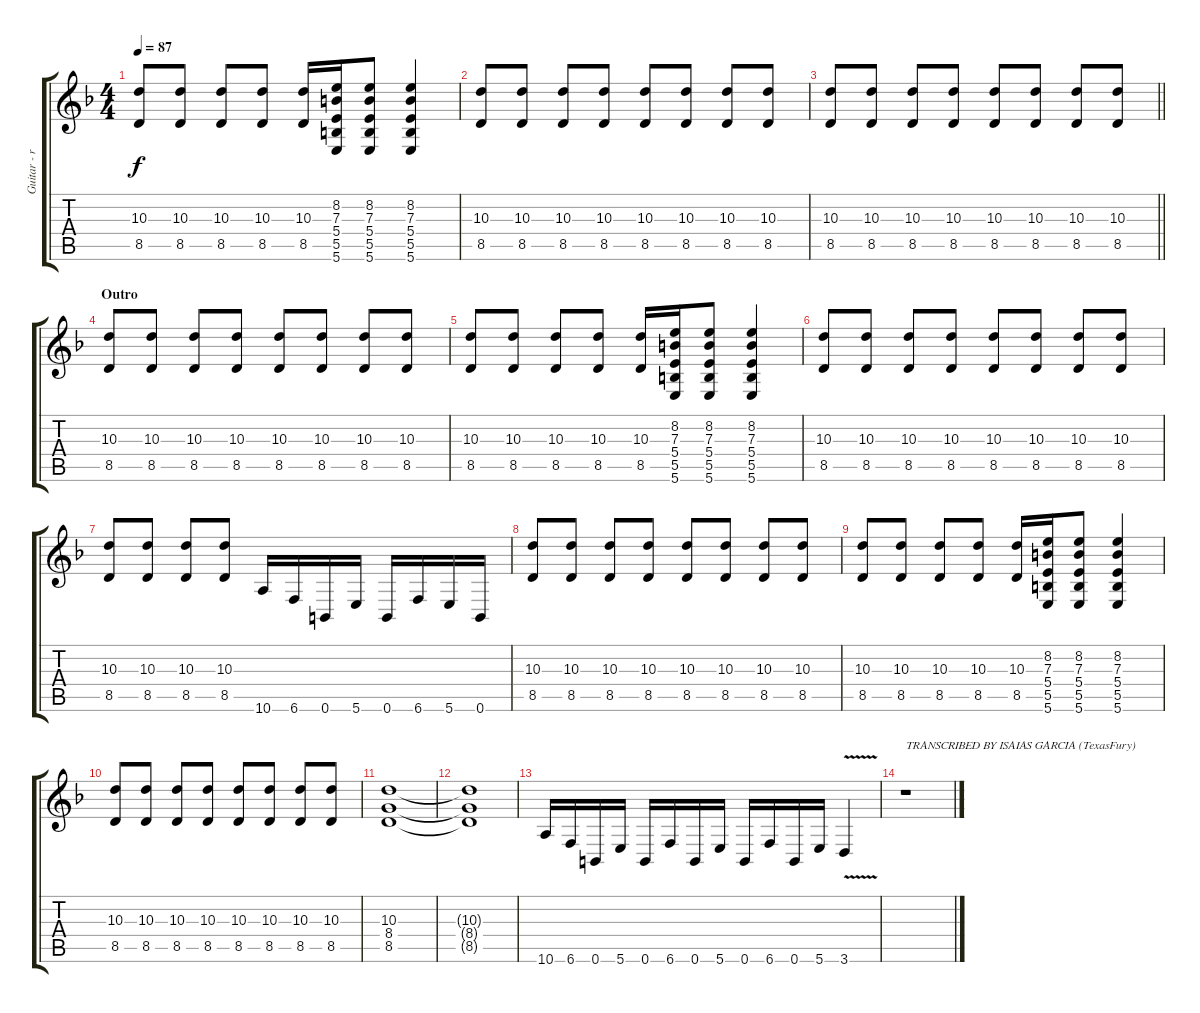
\track ("Guitar - right" "Guitar - r") {instrument distortionguitar}
\staff {score tabs}
\tuning (Db4 Ab3 E3 B2 Gb2 B1) {hide}
\ts (4 4)
\tempo 87
\clef g2
\ks dminor
(10.3 8.5).8{dy f} (10.3 8.5).8 (10.3 8.5).8 (10.3 8.5).8 (10.3 8.5).16 (8.2 7.3 5.4 5.5 5.6).16 (8.2 7.3 5.4 5.5 5.6).8 (8.2 7.3 5.4 5.5 5.6).4 |
(10.3 8.5).8 (10.3 8.5).8 (10.3 8.5).8 (10.3 8.5).8 (10.3 8.5).8 (10.3 8.5).8 (10.3 8.5).8 (10.3 8.5).8 |
\barLineRight lightlight
(10.3 8.5).8 (10.3 8.5).8 (10.3 8.5).8 (10.3 8.5).8 (10.3 8.5).8 (10.3 8.5).8 (10.3 8.5).8 (10.3 8.5).8 |
\section ("" "Outro")
(10.3 8.5).8 (10.3 8.5).8 (10.3 8.5).8 (10.3 8.5).8 (10.3 8.5).8 (10.3 8.5).8 (10.3 8.5).8 (10.3 8.5).8 |
(10.3 8.5).8 (10.3 8.5).8 (10.3 8.5).8 (10.3 8.5).8 (10.3 8.5).16 (8.2 7.3 5.4 5.5 5.6).16 (8.2 7.3 5.4 5.5 5.6).8 (8.2 7.3 5.4 5.5 5.6).4 |
(10.3 8.5).8 (10.3 8.5).8 (10.3 8.5).8 (10.3 8.5).8 (10.3 8.5).8 (10.3 8.5).8 (10.3 8.5).8 (10.3 8.5).8 |
(10.3 8.5).8 (10.3 8.5).8 (10.3 8.5).8 (10.3 8.5).8 10.6.16 6.6.16 0.6.16 5.6.16 0.6.16 6.6.16 5.6.16 0.6.16 |
(10.3 8.5).8 (10.3 8.5).8 (10.3 8.5).8 (10.3 8.5).8 (10.3 8.5).8 (10.3 8.5).8 (10.3 8.5).8 (10.3 8.5).8 |
(10.3 8.5).8 (10.3 8.5).8 (10.3 8.5).8 (10.3 8.5).8 (10.3 8.5).16 (8.2 7.3 5.4 5.5 5.6).16 (8.2 7.3 5.4 5.5 5.6).8 (8.2 7.3 5.4 5.5 5.6).4 |
(10.3 8.5).8 (10.3 8.5).8 (10.3 8.5).8 (10.3 8.5).8 (10.3 8.5).8 (10.3 8.5).8 (10.3 8.5).8 (10.3 8.5).8 |
(10.3 8.4 8.5).1 |
(10.3{t} 8.4{t} 8.5{t}).1 |
10.6.16 6.6.16 0.6.16 5.6.16 0.6.16 6.6.16 0.6.16 5.6.16 0.6.16 6.6.16 0.6.16 5.6.16 3.6{v}.4 |
r.1{txt "TRANSCRIBED BY ISAIAS GARCIA (TexasFury)"}
